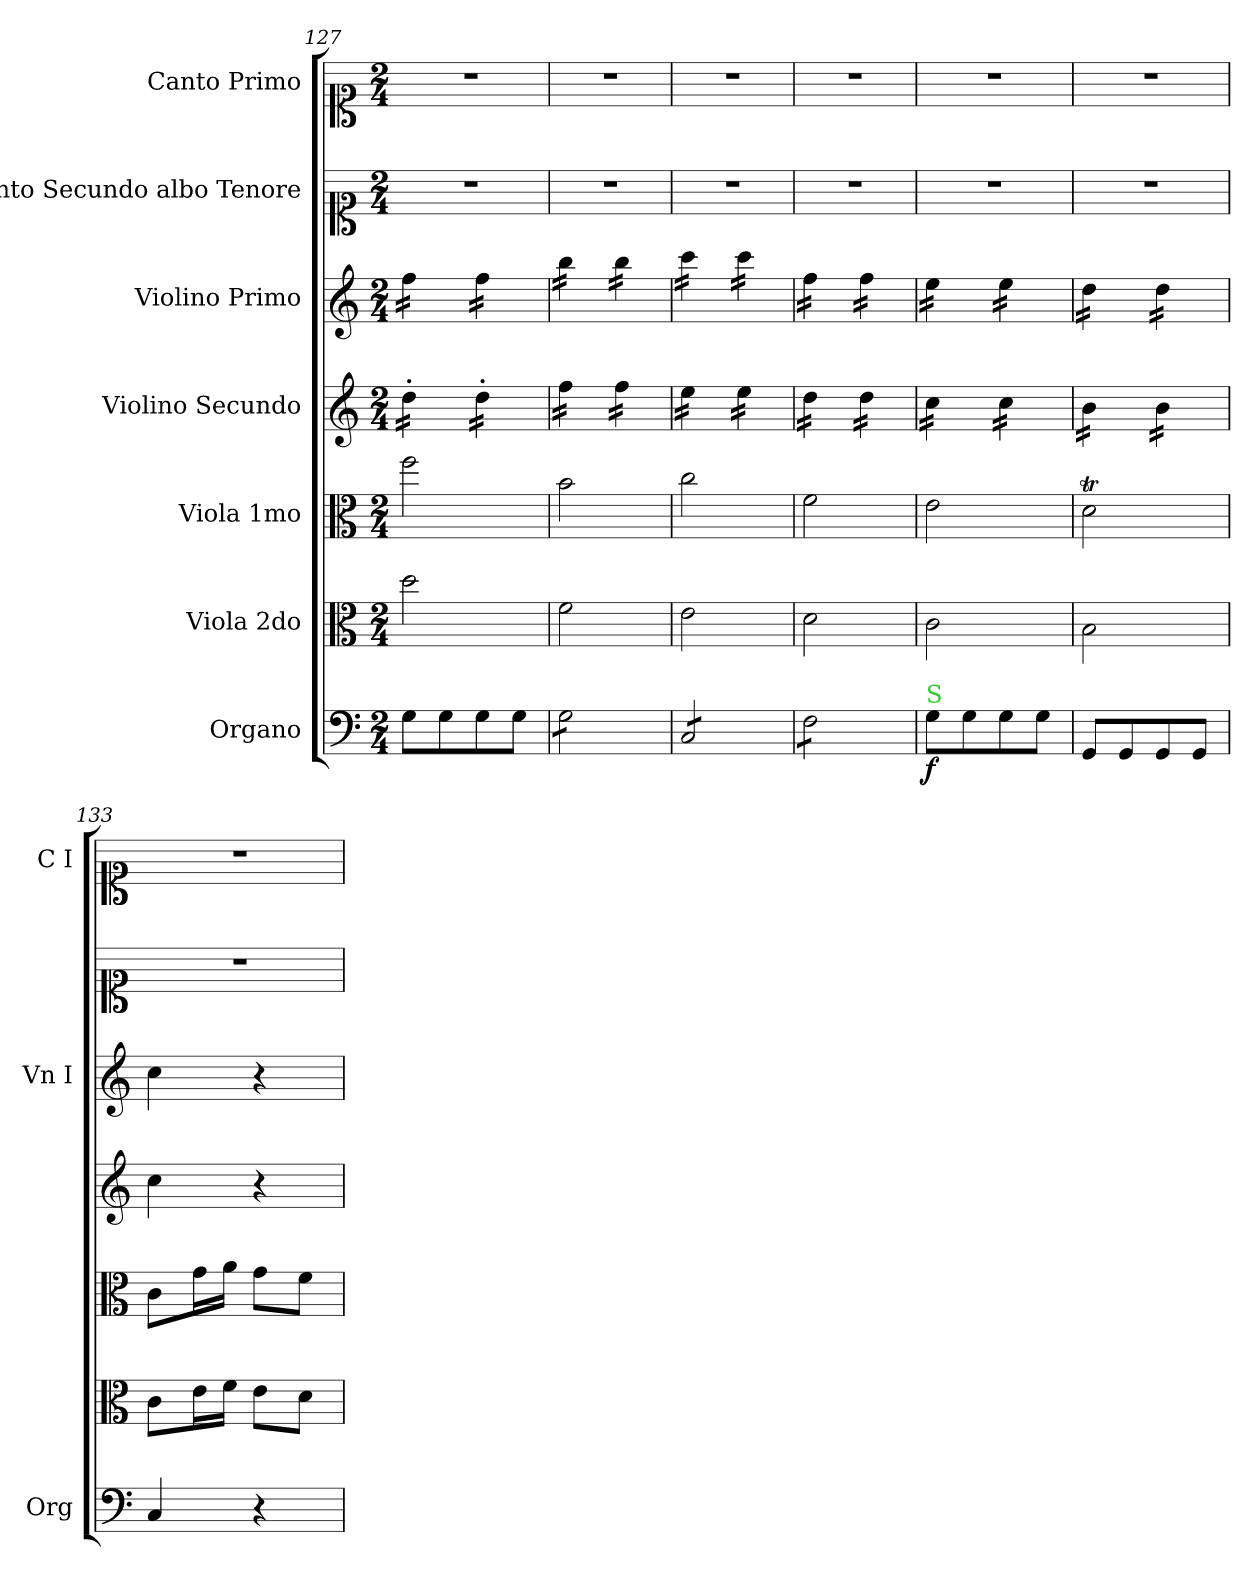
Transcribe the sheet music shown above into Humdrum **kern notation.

**kern	**dynam	**kern	**kern	**kern	**kern	**kern	**kern
*part7	*part7	*part6	*part5	*part4	*part3	*part2	*part1
*staff7	*staff7	*staff6	*staff5	*staff4	*staff3	*staff2	*staff1
*I"Organo	*	*I"Viola 2do	*I"Viola 1mo	*I"Violino Secundo	*I"Violino Primo	*I"Canto Secundo albo Tenore	*I"Canto Primo
*I'Org	*	*	*	*	*I'Vn I	*	*I'C I
*clefF4	*	*clefC3	*clefC3	*clefG2	*clefG2	*clefC1	*clefC1
*k[]	*	*k[]	*k[]	*k[]	*k[]	*k[]	*k[]
*C:	*	*C:	*C:	*C:	*C:	*C:	*C:
*M2/4	*	*M2/4	*M2/4	*M2/4	*M2/4	*M2/4	*M2/4
=127	=127	=127	=127	=127	=127	=127	=127
!	!	!	!	!	!LO:TX:b:t=Cres	!	!
!	!	!	!	!LO:TX:b:t=Cres	!	!	!
!	!	!	!	!LO:TX:a:color=limegreen:t=S	!	!	!
*	*	*	*	*tremolo	*	*	*
*	*	*	*	*	*tremolo	*	*
8G\L	.	2dd\	2ff\	16dd'\LL	16ff\LL	2r	2r
.	.	.	.	16dd'\	16ff\	.	.
8G\	.	.	.	16dd'\	16ff\	.	.
.	.	.	.	16dd'\JJ	16ff\JJ	.	.
8G\	.	.	.	16dd'\LL	16ff\LL	.	.
.	.	.	.	16dd'\	16ff\	.	.
8G\J	.	.	.	16dd'\	16ff\	.	.
.	.	.	.	16dd'\JJ	16ff\JJ	.	.
=128	=128	=128	=128	=128	=128	=128	=128
*tremolo	*	*	*	*	*	*	*
8G\L	.	2f\	2b\	16ff\LL	16bb\LL	2r	2r
.	.	.	.	16ff\	16bb\	.	.
8G\	.	.	.	16ff\	16bb\	.	.
.	.	.	.	16ff\JJ	16bb\JJ	.	.
8G\	.	.	.	16ff\LL	16bb\LL	.	.
.	.	.	.	16ff\	16bb\	.	.
8G\J	.	.	.	16ff\	16bb\	.	.
.	.	.	.	16ff\JJ	16bb\JJ	.	.
=129	=129	=129	=129	=129	=129	=129	=129
8C/L	.	2e\	2cc\	16ee\LL	16ccc\LL	2r	2r
.	.	.	.	16ee\	16ccc\	.	.
8C/	.	.	.	16ee\	16ccc\	.	.
.	.	.	.	16ee\JJ	16ccc\JJ	.	.
8C/	.	.	.	16ee\LL	16ccc\LL	.	.
.	.	.	.	16ee\	16ccc\	.	.
8C/J	.	.	.	16ee\	16ccc\	.	.
.	.	.	.	16ee\JJ	16ccc\JJ	.	.
=130	=130	=130	=130	=130	=130	=130	=130
8F\L	.	2d\	2f\	16dd\LL	16ff\LL	2r	2r
.	.	.	.	16dd\	16ff\	.	.
8F\	.	.	.	16dd\	16ff\	.	.
.	.	.	.	16dd\JJ	16ff\JJ	.	.
8F\	.	.	.	16dd\LL	16ff\LL	.	.
.	.	.	.	16dd\	16ff\	.	.
8F\J	.	.	.	16dd\	16ff\	.	.
*Xtremolo	*	*	*	*	*	*	*
.	.	.	.	16dd\JJ	16ff\JJ	.	.
=131	=131	=131	=131	=131	=131	=131	=131
!LO:TX:a:color=limegreen:t=S	!	!	!	!	!	!	!
!	!LO:DY:b	!	!	!	!	!	!
8G\L	f	2c\	2e\	16cc\LL	16ee\LL	2r	2r
.	.	.	.	16cc\	16ee\	.	.
8G\	.	.	.	16cc\	16ee\	.	.
.	.	.	.	16cc\JJ	16ee\JJ	.	.
8G\	.	.	.	16cc\LL	16ee\LL	.	.
.	.	.	.	16cc\	16ee\	.	.
8G\J	.	.	.	16cc\	16ee\	.	.
.	.	.	.	16cc\JJ	16ee\JJ	.	.
=132	=132	=132	=132	=132	=132	=132	=132
8GG/L	.	2B\	2dT\	16b\LL	16dd\LL	2r	2r
.	.	.	.	16b\	16dd\	.	.
8GG/	.	.	.	16b\	16dd\	.	.
.	.	.	.	16b\JJ	16dd\JJ	.	.
8GG/	.	.	.	16b\LL	16dd\LL	.	.
.	.	.	.	16b\	16dd\	.	.
8GG/J	.	.	.	16b\	16dd\	.	.
.	.	.	.	16b\JJ	16dd\JJ	.	.
*	*	*	*	*	*Xtremolo	*	*
*	*	*	*	*Xtremolo	*	*	*
=133	=133	=133	=133	=133	=133	=133	=133
4C/	.	8c\L	8c\L	4cc\	4cc\	2r	2r
.	.	16e\L	16g\L	.	.	.	.
.	.	16f\JJ	16a\JJ	.	.	.	.
4r	.	8e\L	8g\L	4r	4r	.	.
.	.	8d\J	8f\J	.	.	.	.
=	=	=	=	=	=	=	=
*-	*-	*-	*-	*-	*-	*-	*-
